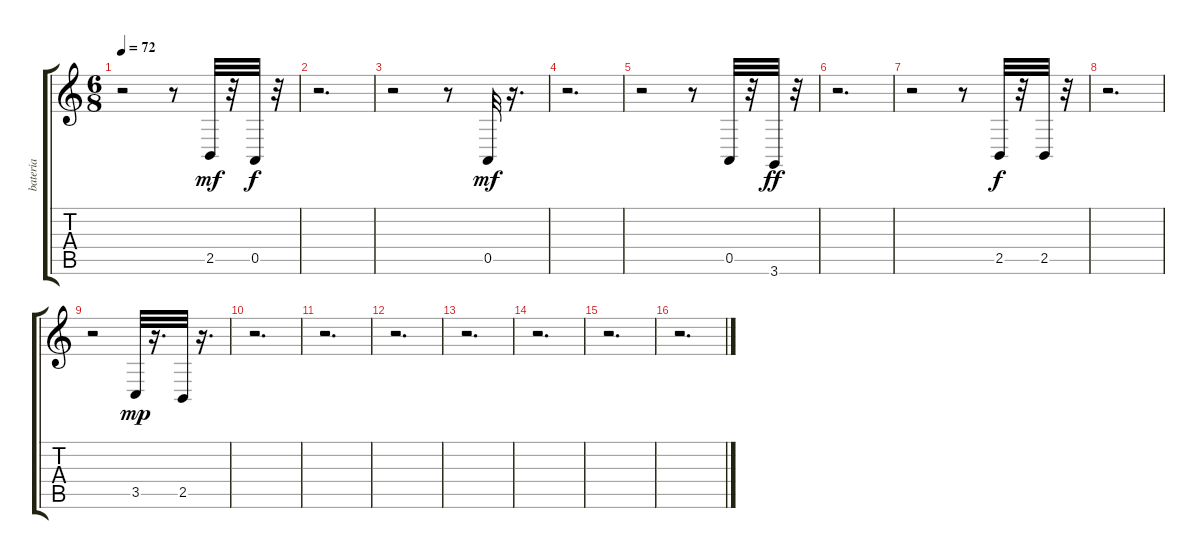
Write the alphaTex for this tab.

\track ("bateria" "bateria") {instrument synthdrum}
\staff {score tabs}
\tuning (E4 B3 G3 D3 A2 E2) {hide}
\ts (6 8)
\tempo 72
\clef g2
\ks c
r.2{dy fff} r.8 2.5.32{dy mf} r.32 0.5.32{dy f} r.32 |
r.2{d} |
r.2 r.8 0.5.32{dy mf} r.16{d} |
r.2{d} |
r.2 r.8 0.5.32 r.32 3.6.32{dy ff} r.32 |
r.2{d} |
r.2 r.8 2.5.32{dy f} r.32 2.5.32 r.32 |
r.2{d} |
r.2 3.5.32{dy mp} r.16{d} 2.5.32 r.16{d} |
r.2{d} |
r.2{d} |
r.2{d} |
r.2{d} |
r.2{d} |
r.2{d} |
r.2{d}
